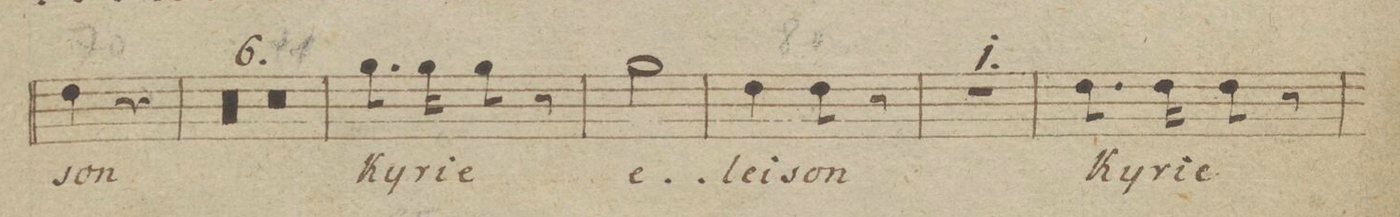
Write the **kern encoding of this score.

**kern	**text	**dynam
*I"Basso.	*	*
*clefF4	*	*
*k[b-e-]	*	*
*M2/4	*	*
4F\	-son	.
4r	.	.
=70	=70	=70
0r	.	.
=71	=71	=71
=72	=72	=72
=73	=73	=73
=74	=74	=74
1r	.	.
=75	=75	=75
=76	=76	=76
8.B-\	Ky-	.
16B-\	-ri-	.
8B-\	-e	.
8r	.	.
=77	=77	=77
2B-\	e-	.
=78	=78	=78
4F\	-lei-	.
8F\	-son	.
8r	.	.
=79	=79	=79
2r	.	.
=80	=80	=80
8.F\	Ky-	.
16F\	-ri-	.
8F\	-e	.
8r	.	.
=81	=81	=81
*-	*-	*-
